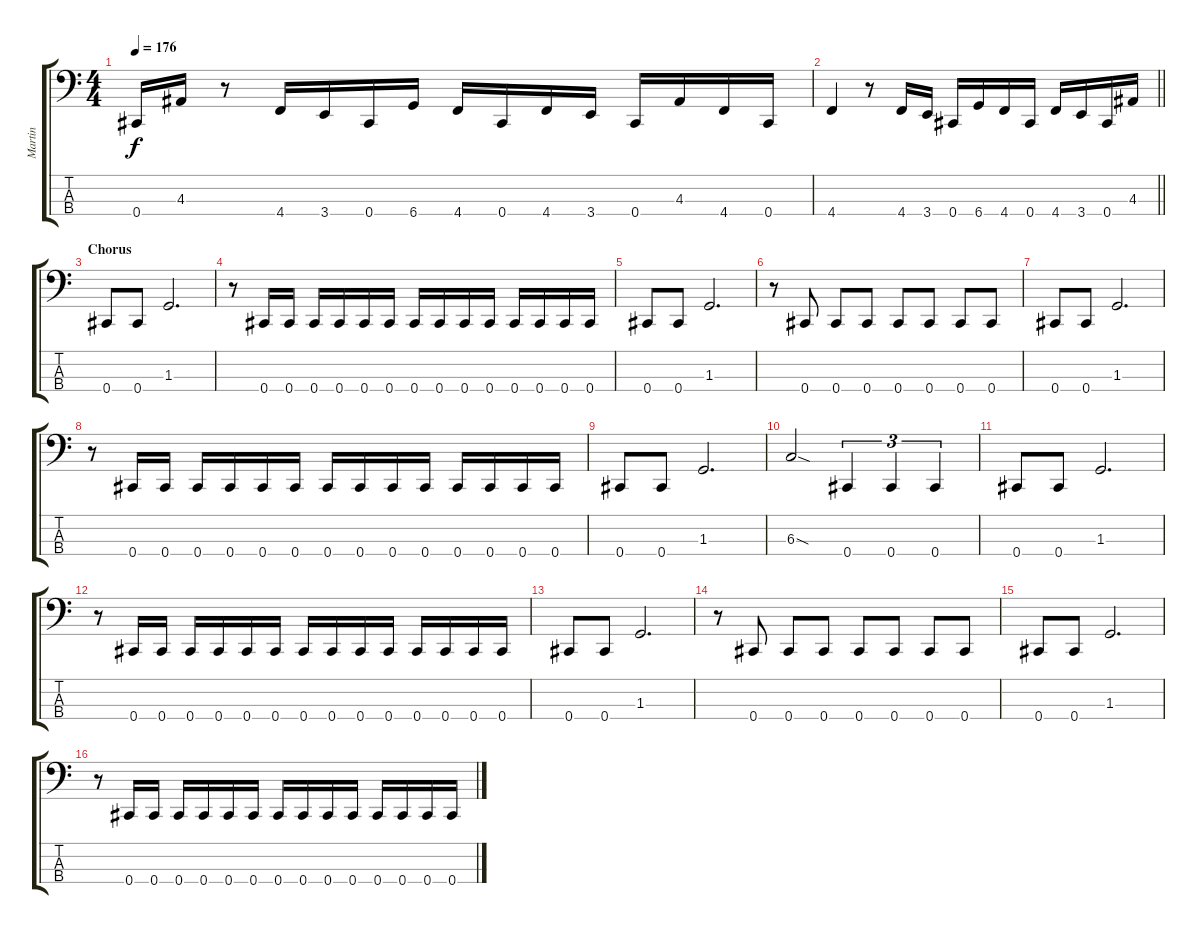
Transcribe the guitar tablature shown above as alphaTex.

\track ("Martin" "Martin") {instrument electricbassfinger}
\staff {score tabs}
\tuning (E2 B1 Gb1 Db1) {hide}
\ts (4 4)
\tempo 176
\clef f4
\ks c
0.4.16{dy f} 4.3.16 r.8 4.4.16 3.4.16 0.4.16 6.4.16 4.4.16 0.4.16 4.4.16 3.4.16 0.4.16 4.3.16 4.4.16 0.4.16 |
\barLineRight lightlight
4.4.4 r.8 4.4.16 3.4.16 0.4.16 6.4.16 4.4.16 0.4.16 4.4.16 3.4.16 0.4.16 4.3.16 |
\section ("" "Chorus")
0.4.8 0.4.8 1.3.2{d} |
r.8 0.4.16 0.4.16 0.4.16 0.4.16 0.4.16 0.4.16 0.4.16 0.4.16 0.4.16 0.4.16 0.4.16 0.4.16 0.4.16 0.4.16 |
0.4.8 0.4.8 1.3.2{d} |
r.8 0.4.8 0.4.8 0.4.8 0.4.8 0.4.8 0.4.8 0.4.8 |
0.4.8 0.4.8 1.3.2{d} |
r.8 0.4.16 0.4.16 0.4.16 0.4.16 0.4.16 0.4.16 0.4.16 0.4.16 0.4.16 0.4.16 0.4.16 0.4.16 0.4.16 0.4.16 |
0.4.8 0.4.8 1.3.2{d} |
6.3{sod}.2 0.4.4{tu (3 2)} 0.4.4{tu (3 2)} 0.4.4{tu (3 2)} |
0.4.8 0.4.8 1.3.2{d} |
r.8 0.4.16 0.4.16 0.4.16 0.4.16 0.4.16 0.4.16 0.4.16 0.4.16 0.4.16 0.4.16 0.4.16 0.4.16 0.4.16 0.4.16 |
0.4.8 0.4.8 1.3.2{d} |
r.8 0.4.8 0.4.8 0.4.8 0.4.8 0.4.8 0.4.8 0.4.8 |
0.4.8 0.4.8 1.3.2{d} |
r.8 0.4.16 0.4.16 0.4.16 0.4.16 0.4.16 0.4.16 0.4.16 0.4.16 0.4.16 0.4.16 0.4.16 0.4.16 0.4.16 0.4.16
